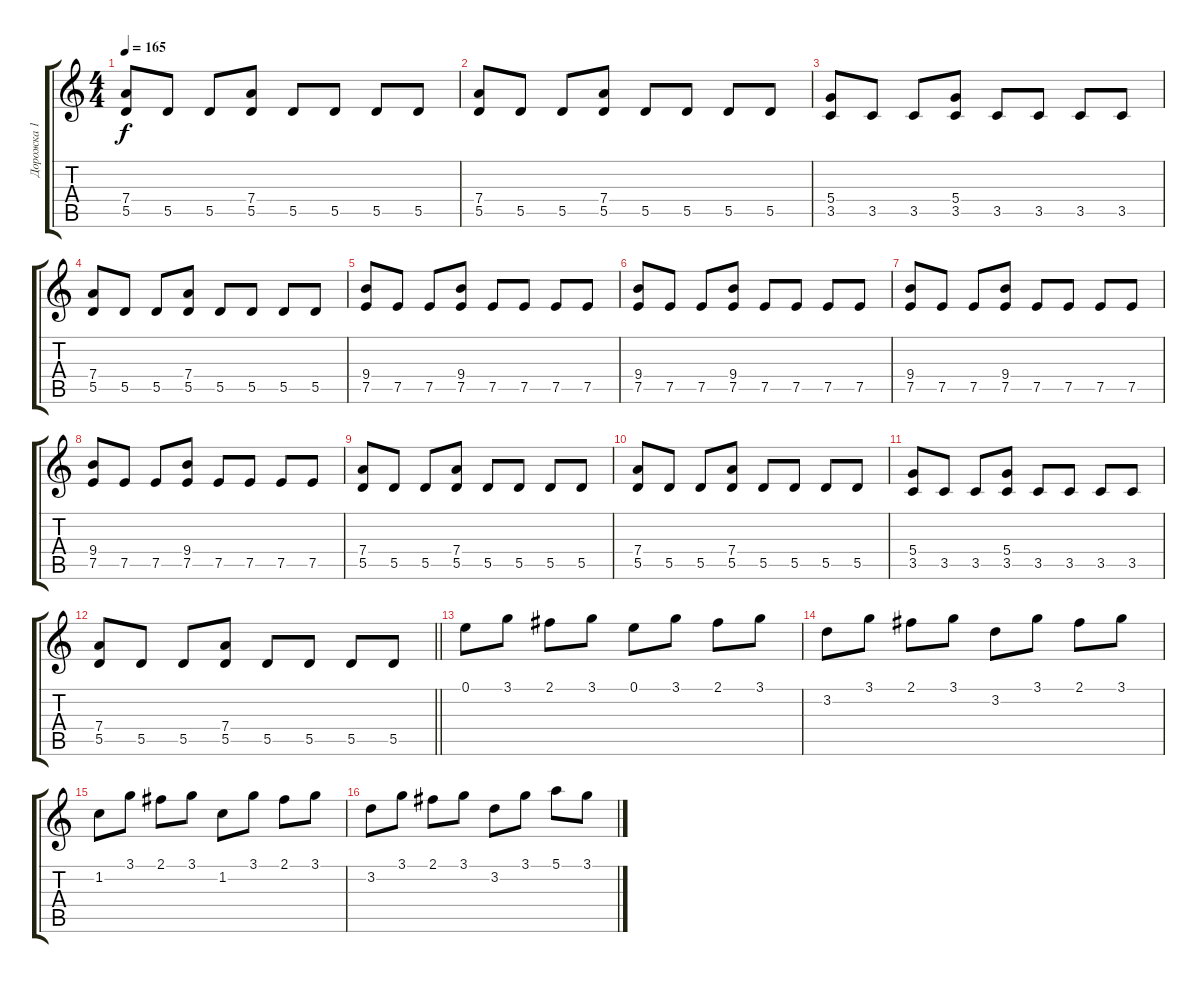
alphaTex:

\track ("Дорожка 1" "Дорожка 1") {instrument distortionguitar}
\staff {score tabs}
\tuning (E4 B3 G3 D3 A2 E2) {hide}
\ts (4 4)
\tempo 165
\clef g2
\ks c
(7.4 5.5).8{dy f} 5.5.8 5.5.8 (7.4 5.5).8 5.5.8 5.5.8 5.5.8 5.5.8 |
(7.4 5.5).8 5.5.8 5.5.8 (7.4 5.5).8 5.5.8 5.5.8 5.5.8 5.5.8 |
(5.4 3.5).8 3.5.8 3.5.8 (5.4 3.5).8 3.5.8 3.5.8 3.5.8 3.5.8 |
(7.4 5.5).8 5.5.8 5.5.8 (7.4 5.5).8 5.5.8 5.5.8 5.5.8 5.5.8 |
(9.4 7.5).8 7.5.8 7.5.8 (9.4 7.5).8 7.5.8 7.5.8 7.5.8 7.5.8 |
(9.4 7.5).8 7.5.8 7.5.8 (9.4 7.5).8 7.5.8 7.5.8 7.5.8 7.5.8 |
(9.4 7.5).8 7.5.8 7.5.8 (9.4 7.5).8 7.5.8 7.5.8 7.5.8 7.5.8 |
(9.4 7.5).8 7.5.8 7.5.8 (9.4 7.5).8 7.5.8 7.5.8 7.5.8 7.5.8 |
(7.4 5.5).8 5.5.8 5.5.8 (7.4 5.5).8 5.5.8 5.5.8 5.5.8 5.5.8 |
(7.4 5.5).8 5.5.8 5.5.8 (7.4 5.5).8 5.5.8 5.5.8 5.5.8 5.5.8 |
(5.4 3.5).8 3.5.8 3.5.8 (5.4 3.5).8 3.5.8 3.5.8 3.5.8 3.5.8 |
\barLineRight lightlight
(7.4 5.5).8 5.5.8 5.5.8 (7.4 5.5).8 5.5.8 5.5.8 5.5.8 5.5.8 |
0.1.8 3.1.8 2.1.8 3.1.8 0.1.8 3.1.8 2.1.8 3.1.8 |
3.2.8 3.1.8 2.1.8 3.1.8 3.2.8 3.1.8 2.1.8 3.1.8 |
1.2.8 3.1.8 2.1.8 3.1.8 1.2.8 3.1.8 2.1.8 3.1.8 |
3.2.8 3.1.8 2.1.8 3.1.8 3.2.8 3.1.8 5.1.8 3.1.8
